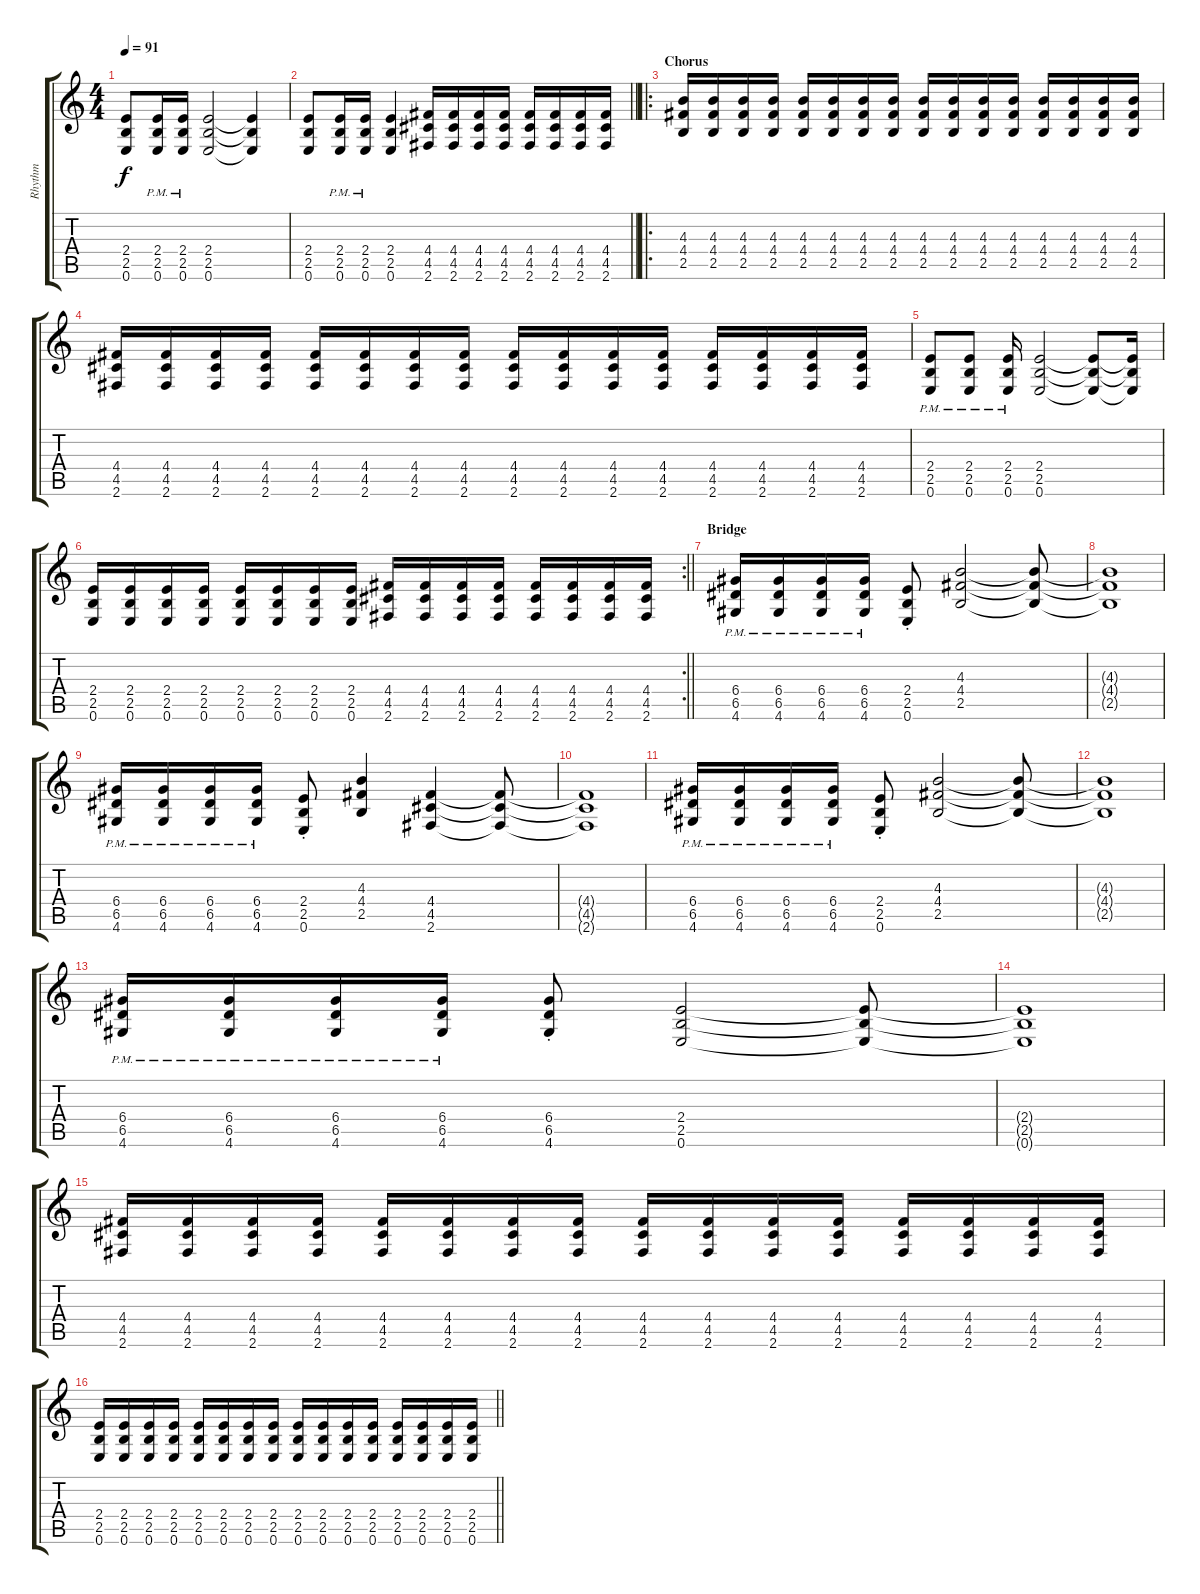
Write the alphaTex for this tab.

\track ("Rhythm" "Rhythm") {instrument distortionguitar}
\staff {score tabs}
\tuning (E4 B3 G3 D3 A2 E2) {hide}
\ts (4 4)
\tempo 91
\clef g2
\ks c
(2.4 2.5 0.6).8{dy f} (2.4{pm} 2.5{pm} 0.6{pm}).16 (2.4{pm} 2.5{pm} 0.6{pm}).16 (2.4 2.5 0.6).2 (2.4{t} 2.5{t} 0.6{t}).4 |
\barLineRight lightlight
(2.4 2.5 0.6).8 (2.4{pm} 2.5{pm} 0.6{pm}).16 (2.4{pm} 2.5{pm} 0.6{pm}).16 (2.4 2.5 0.6).4 (4.4 4.5 2.6).16 (4.4 4.5 2.6).16 (4.4 4.5 2.6).16 (4.4 4.5 2.6).16 (4.4 4.5 2.6).16 (4.4 4.5 2.6).16 (4.4 4.5 2.6).16 (4.4 4.5 2.6).16 |
\ro
\section ("" "Chorus")
(4.3 4.4 2.5).16 (4.3 4.4 2.5).16 (4.3 4.4 2.5).16 (4.3 4.4 2.5).16 (4.3 4.4 2.5).16 (4.3 4.4 2.5).16 (4.3 4.4 2.5).16 (4.3 4.4 2.5).16 (4.3 4.4 2.5).16 (4.3 4.4 2.5).16 (4.3 4.4 2.5).16 (4.3 4.4 2.5).16 (4.3 4.4 2.5).16 (4.3 4.4 2.5).16 (4.3 4.4 2.5).16 (4.3 4.4 2.5).16 |
(4.4 4.5 2.6).16 (4.4 4.5 2.6).16 (4.4 4.5 2.6).16 (4.4 4.5 2.6).16 (4.4 4.5 2.6).16 (4.4 4.5 2.6).16 (4.4 4.5 2.6).16 (4.4 4.5 2.6).16 (4.4 4.5 2.6).16 (4.4 4.5 2.6).16 (4.4 4.5 2.6).16 (4.4 4.5 2.6).16 (4.4 4.5 2.6).16 (4.4 4.5 2.6).16 (4.4 4.5 2.6).16 (4.4 4.5 2.6).16 |
(2.4{pm} 2.5{pm} 0.6{pm}).8 (2.4{pm} 2.5{pm} 0.6{pm}).8 (2.4{pm} 2.5{pm} 0.6{pm}).16 (2.4 2.5 0.6).2 (2.4{t} 2.5{t} 0.6{t}).8 (2.4{t} 2.5{t} 0.6{t}).16 |
\rc 2
\barLineRight lightlight
(2.4 2.5 0.6).16 (2.4 2.5 0.6).16 (2.4 2.5 0.6).16 (2.4 2.5 0.6).16 (2.4 2.5 0.6).16 (2.4 2.5 0.6).16 (2.4 2.5 0.6).16 (2.4 2.5 0.6).16 (4.4 4.5 2.6).16 (4.4 4.5 2.6).16 (4.4 4.5 2.6).16 (4.4 4.5 2.6).16 (4.4 4.5 2.6).16 (4.4 4.5 2.6).16 (4.4 4.5 2.6).16 (4.4 4.5 2.6).16 |
\section ("" "Bridge")
(6.4{pm} 6.5{pm} 4.6{pm}).16 (6.4{pm} 6.5{pm} 4.6{pm}).16 (6.4{pm} 6.5{pm} 4.6{pm}).16 (6.4{pm} 6.5{pm} 4.6{pm}).16 (2.4{st} 2.5{st} 0.6{st}).8 (4.3 4.4 2.5).2 (4.3{t} 4.4{t} 2.5{t}).8 |
(4.3{t} 4.4{t} 2.5{t}).1 |
(6.4{pm} 6.5{pm} 4.6{pm}).16 (6.4{pm} 6.5{pm} 4.6{pm}).16 (6.4{pm} 6.5{pm} 4.6{pm}).16 (6.4{pm} 6.5{pm} 4.6{pm}).16 (2.4{st} 2.5{st} 0.6{st}).8 (4.3 4.4 2.5).4 (4.4 4.5 2.6).4 (4.4{t} 4.5{t} 2.6{t}).8 |
(4.4{t} 4.5{t} 2.6{t}).1 |
(6.4{pm} 6.5{pm} 4.6{pm}).16 (6.4{pm} 6.5{pm} 4.6{pm}).16 (6.4{pm} 6.5{pm} 4.6{pm}).16 (6.4{pm} 6.5{pm} 4.6{pm}).16 (2.4{st} 2.5{st} 0.6{st}).8 (4.3 4.4 2.5).2 (4.3{t} 4.4{t} 2.5{t}).8 |
(4.3{t} 4.4{t} 2.5{t}).1 |
(6.4{pm} 6.5{pm} 4.6{pm}).16 (6.4{pm} 6.5{pm} 4.6{pm}).16 (6.4{pm} 6.5{pm} 4.6{pm}).16 (6.4{pm} 6.5{pm} 4.6{pm}).16 (6.4{st} 6.5{st} 4.6{st}).8 (2.4 2.5 0.6).2 (2.4{t} 2.5{t} 0.6{t}).8 |
(2.4{t} 2.5{t} 0.6{t}).1 |
(4.4 4.5 2.6).16 (4.4 4.5 2.6).16 (4.4 4.5 2.6).16 (4.4 4.5 2.6).16 (4.4 4.5 2.6).16 (4.4 4.5 2.6).16 (4.4 4.5 2.6).16 (4.4 4.5 2.6).16 (4.4 4.5 2.6).16 (4.4 4.5 2.6).16 (4.4 4.5 2.6).16 (4.4 4.5 2.6).16 (4.4 4.5 2.6).16 (4.4 4.5 2.6).16 (4.4 4.5 2.6).16 (4.4 4.5 2.6).16 |
\barLineRight lightlight
(2.4 2.5 0.6).16 (2.4 2.5 0.6).16 (2.4 2.5 0.6).16 (2.4 2.5 0.6).16 (2.4 2.5 0.6).16 (2.4 2.5 0.6).16 (2.4 2.5 0.6).16 (2.4 2.5 0.6).16 (2.4 2.5 0.6).16 (2.4 2.5 0.6).16 (2.4 2.5 0.6).16 (2.4 2.5 0.6).16 (2.4 2.5 0.6).16 (2.4 2.5 0.6).16 (2.4 2.5 0.6).16 (2.4 2.5 0.6).16
